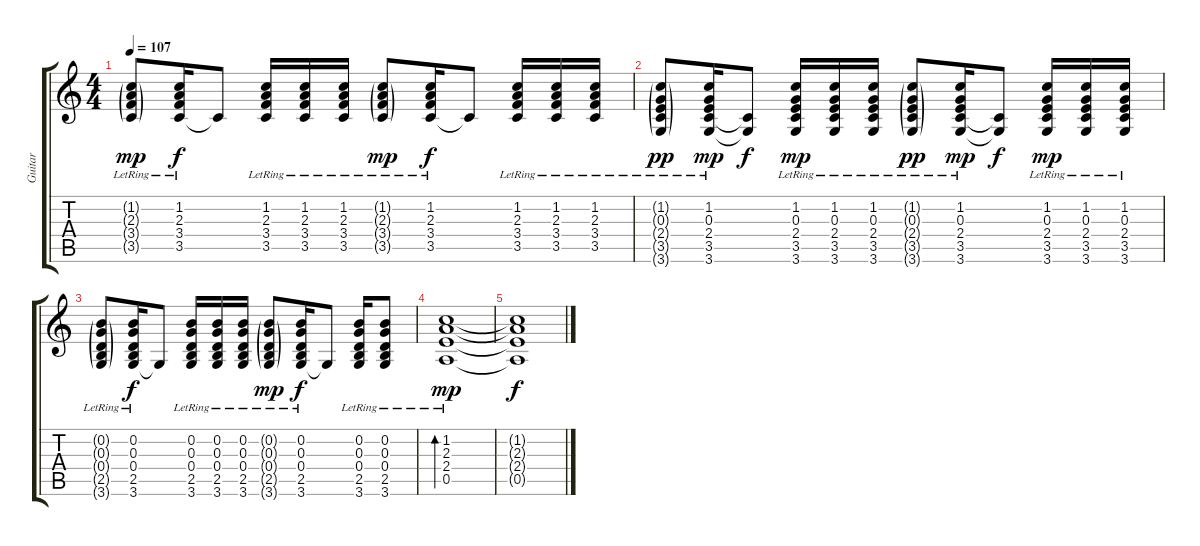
\track ("Guitar" "Guitar") {instrument acousticguitarnylon}
\staff {score tabs}
\tuning (E4 B3 G3 D3 A2 E2) {hide}
\ts (4 4)
\tempo 107
\clef g2
\ks c
(1.2{g lr} 2.3{g lr} 3.4{g lr} 3.5{g lr}).8{dy mp} (1.2{lr} 2.3{lr} 3.4{lr} 3.5{lr}).16{dy f} 3.5{t}.8 (1.2{lr} 2.3{lr} 3.4{lr} 3.5{lr}).16 (1.2{lr} 2.3{lr} 3.4{lr} 3.5{lr}).16 (1.2{lr} 2.3{lr} 3.4{lr} 3.5{lr}).16 (1.2{g lr} 2.3{g lr} 3.4{g lr} 3.5{g lr}).8{dy mp} (1.2{lr} 2.3{lr} 3.4{lr} 3.5{lr}).16{dy f} 3.5{t}.8 (1.2{lr} 2.3{lr} 3.4{lr} 3.5{lr}).16 (1.2{lr} 2.3{lr} 3.4{lr} 3.5{lr}).16 (1.2{lr} 2.3{lr} 3.4{lr} 3.5{lr}).16 |
(1.2{g lr} 0.3{g lr} 2.4{g lr} 3.5{g lr} 3.6{g}).8{dy pp} (1.2{lr} 0.3{lr} 2.4{lr} 3.5{lr} 3.6).16{dy mp} (3.5{t} 3.6{t}).8{dy f} (1.2{lr} 0.3{lr} 2.4{lr} 3.5{lr} 3.6).16{dy mp} (1.2{lr} 0.3{lr} 2.4{lr} 3.5{lr} 3.6).16 (1.2{lr} 0.3{lr} 2.4{lr} 3.5{lr} 3.6).16 (1.2{g lr} 0.3{g lr} 2.4{g lr} 3.5{g lr} 3.6{g}).8{dy pp} (1.2{lr} 0.3{lr} 2.4{lr} 3.5{lr} 3.6).16{dy mp} (3.5{t} 3.6{t}).8{dy f} (1.2{lr} 0.3{lr} 2.4{lr} 3.5{lr} 3.6).16{dy mp} (1.2{lr} 0.3{lr} 2.4{lr} 3.5{lr} 3.6).16 (1.2{lr} 0.3{lr} 2.4{lr} 3.5{lr} 3.6).16 |
(0.2{g lr} 0.3{g lr} 0.4{g lr} 2.5{g lr} 3.6{g lr}).8 (0.2{lr} 0.3{lr} 0.4{lr} 2.5{lr} 3.6{lr}).16{dy f} 3.6{t}.8 (0.2{lr} 0.3{lr} 0.4{lr} 2.5{lr} 3.6{lr}).16 (0.2{lr} 0.3{lr} 0.4{lr} 2.5{lr} 3.6{lr}).16 (0.2{lr} 0.3{lr} 0.4{lr} 2.5{lr} 3.6{lr}).16 (0.2{g lr} 0.3{g lr} 0.4{g lr} 2.5{g lr} 3.6{g lr}).8{dy mp} (0.2{lr} 0.3{lr} 0.4{lr} 2.5{lr} 3.6{lr}).16{dy f} 3.6{t}.8 (0.2{lr} 0.3{lr} 0.4{lr} 2.5{lr} 3.6{lr}).16 (0.2{lr} 0.3{lr} 0.4{lr} 2.5{lr} 3.6{lr}).8 |
(1.2{lr} 2.3{lr} 2.4{lr} 0.5{lr}).1{bd 240 dy mp} |
(1.2{t} 2.3{t} 2.4{t} 0.5{t}).1{dy f}
